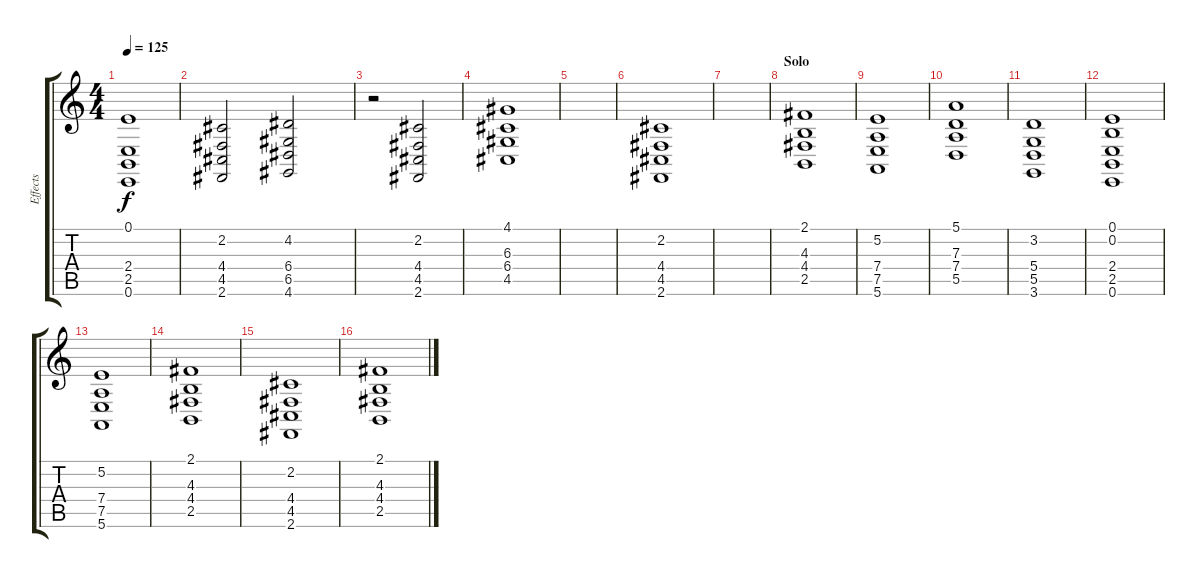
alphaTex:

\track ("Effects" "Effects") {instrument fx5brightness}
\staff {score tabs}
\tuning (E4 B3 G3 D3 A2 E2) {hide}
\ts (4 4)
\tempo 125
\clef g2
\ks c
(0.1 2.4 2.5 0.6).1{dy f} |
(2.2 4.4 4.5 2.6).2 (4.2 6.4 6.5 4.6).2 |
r.2 (2.2 4.4 4.5 2.6).2 |
(4.1 6.3 6.4 4.5).1 |
|
(2.2 4.4 4.5 2.6).1 |
|
\section ("" "Solo")
(2.1 4.3 4.4 2.5).1 |
(5.2 7.4 7.5 5.6).1 |
(5.1 7.3 7.4 5.5).1 |
(3.2 5.4 5.5 3.6).1 |
(0.1 0.2 2.4 2.5 0.6).1 |
(5.2 7.4 7.5 5.6).1 |
(2.1 4.3 4.4 2.5).1 |
(2.2 4.4 4.5 2.6).1 |
(2.1 4.3 4.4 2.5).1
